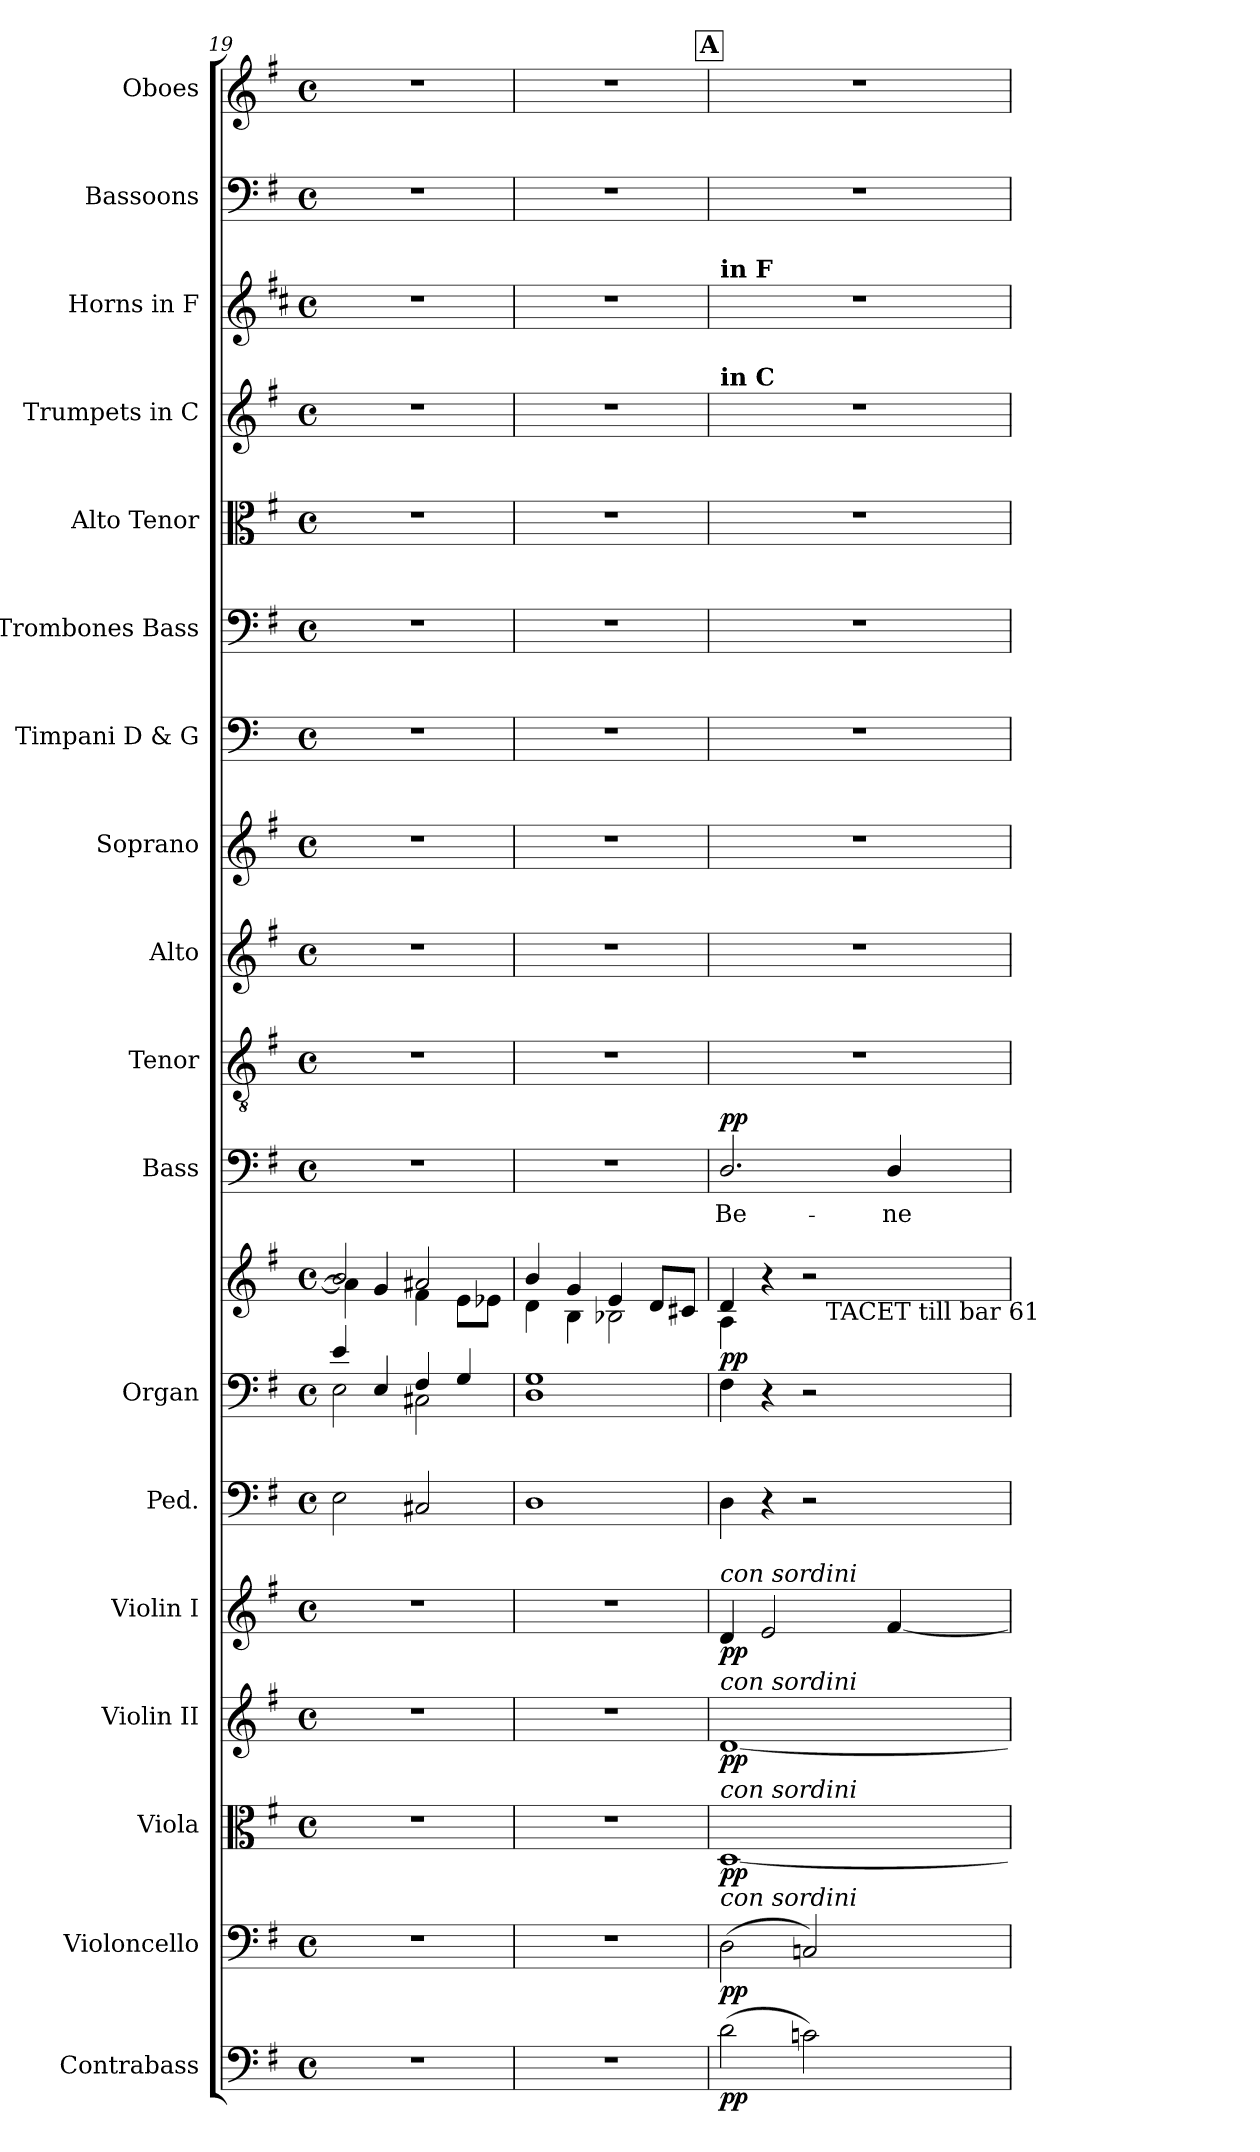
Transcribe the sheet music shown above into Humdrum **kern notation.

**kern	**dynam	**kern	**dynam	**kern	**dynam	**kern	**dynam	**kern	**dynam	**kern	**kern	**kern	**dynam	**kern	**text	**dynam	**kern	**kern	**kern	**kern	**kern	**kern	**kern	**kern	**kern	**kern
*part18	*part18	*part17	*part17	*part16	*part16	*part15	*part15	*part14	*part14	*part13	*part12	*part12	*part12	*part11	*part11	*part11	*part10	*part9	*part8	*part7	*part6	*part5	*part4	*part3	*part2	*part1
*staff19	*staff19	*staff18	*staff18	*staff17	*staff17	*staff16	*staff16	*staff15	*staff15	*staff14	*staff13	*staff12	*staff12/13	*staff11	*staff11	*staff11	*staff10	*staff9	*staff8	*staff7	*staff6	*staff5	*staff4	*staff3	*staff2	*staff1
*I"Contrabass	*	*I"Violoncello	*	*I"Viola	*	*I"Violin II	*	*I"Violin I	*	*I"Ped.	*I"Organ	*	*	*I"Bass	*	*	*I"Tenor	*I"Alto	*I"Soprano	*I"Timpani D & G	*I"Trombones  Bass	*I"Alto Tenor	*I"Trumpets in C	*I"Horns in F	*I"Bassoons	*I"Oboes
*I'Cb.	*	*I'Vc.	*	*I'Vla.	*	*I'Vln. II	*	*I'Vln. I	*	*	*I'Org.	*	*	*I'B.	*	*	*I'T.	*I'A.	*I'S.	*I'Timp.	*	*	*	*I'Hn.	*I'Bsn.	*I'Ob.
*clefF4	*	*clefF4	*	*clefC3	*	*clefG2	*	*clefG2	*	*clefF4	*clefF4	*clefG2	*	*clefF4	*	*	*clefGv2	*clefG2	*clefG2	*clefF4	*clefF4	*clefC3	*clefG2	*clefG2	*clefF4	*clefG2
*ITrd7c12	*	*	*	*	*	*	*	*	*	*	*	*	*	*	*	*	*ITrd7c12	*	*	*	*	*	*	*ITrd4c7	*	*
*k[f#]	*	*k[f#]	*	*k[f#]	*	*k[f#]	*	*k[f#]	*	*k[f#]	*k[f#]	*k[f#]	*	*k[f#]	*	*	*k[f#]	*k[f#]	*k[f#]	*k[]	*k[f#]	*k[f#]	*k[f#]	*k[f#]	*k[f#]	*k[f#]
*G:	*	*G:	*	*G:	*	*G:	*	*G:	*	*G:	*G:	*G:	*	*G:	*	*	*G:	*G:	*G:	*C:	*G:	*G:	*G:	*G:	*G:	*G:
*M4/4	*	*M4/4	*	*M4/4	*	*M4/4	*	*M4/4	*	*M4/4	*M4/4	*M4/4	*	*M4/4	*	*	*M4/4	*M4/4	*M4/4	*M4/4	*M4/4	*M4/4	*M4/4	*M4/4	*M4/4	*M4/4
*met(c)	*	*met(c)	*	*met(c)	*	*met(c)	*	*met(c)	*	*met(c)	*met(c)	*met(c)	*	*met(c)	*	*	*met(c)	*met(c)	*met(c)	*met(c)	*met(c)	*met(c)	*met(c)	*met(c)	*met(c)	*met(c)
=19	=19	=19	=19	=19	=19	=19	=19	=19	=19	=19	=19	=19	=19	=19	=19	=19	=19	=19	=19	=19	=19	=19	=19	=19	=19	=19
*	*	*	*	*	*	*	*	*	*	*	*^	*^	*	*	*	*	*	*	*	*	*	*	*	*	*	*
1r	.	1r	.	1r	.	1r	.	1r	.	2Ei\	4ei/	2Ei\	2bi/]	4ai\]	.	1r	.	.	1r	1r	1r	1r	1r	1r	1r	1r	1r	1r
.	.	.	.	.	.	.	.	.	.	.	4Ei/	.	.	4gi/	.	.	.	.	.	.	.	.	.	.	.	.	.	.
.	.	.	.	.	.	.	.	.	.	2C#Xi/	4F#i/	2C#Xi\	2a#Xi/	4f#i\	.	.	.	.	.	.	.	.	.	.	.	.	.	.
.	.	.	.	.	.	.	.	.	.	.	4Gi/	.	.	8ei\L	.	.	.	.	.	.	.	.	.	.	.	.	.	.
.	.	.	.	.	.	.	.	.	.	.	.	.	.	8e-Xi\J	.	.	.	.	.	.	.	.	.	.	.	.	.	.
*	*	*	*	*	*	*	*	*	*	*	*v	*v	*	*	*	*	*	*	*	*	*	*	*	*	*	*	*	*
=20	=20	=20	=20	=20	=20	=20	=20	=20	=20	=20	=20	=20	=20	=20	=20	=20	=20	=20	=20	=20	=20	=20	=20	=20	=20	=20	=20
1r	.	1r	.	1r	.	1r	.	1r	.	1Di	1Di 1Gi	4bi/	4di\	.	1r	.	.	1r	1r	1r	1r	1r	1r	1r	1r	1r	1r
.	.	.	.	.	.	.	.	.	.	.	.	4gi/	4Bi\	.	.	.	.	.	.	.	.	.	.	.	.	.	.
.	.	.	.	.	.	.	.	.	.	.	.	4ei/	2B-Xi\	.	.	.	.	.	.	.	.	.	.	.	.	.	.
.	.	.	.	.	.	.	.	.	.	.	.	8di/L	.	.	.	.	.	.	.	.	.	.	.	.	.	.	.
.	.	.	.	.	.	.	.	.	.	.	.	8c#Xi/J	.	.	.	.	.	.	.	.	.	.	.	.	.	.	.
!!LO:PB:g=z
!!LO:REH:place=s1:B:color=#000000:enc=box:fs=18.8792:t=A
=21	=21	=21	=21	=21	=21	=21	=21	=21	=21	=21	=21	=21	=21	=21	=21	=21	=21	=21	=21	=21	=21	=21	=21	=21	=21	=21	=21
!	!	!	!	!	!	!	!	!	!	!	!	!	!	!	!	!	!	!	!	!	!	!	!	!	!LO:TX:a:B:t=in F	!	!
!	!	!	!	!	!	!	!	!	!	!	!	!	!	!	!	!	!	!	!	!	!	!	!	!LO:TX:a:B:t=in C	!	!	!
!	!	!	!	!	!	!	!	!LO:TX:a:i:t=con sordini	!	!	!	!	!	!	!	!	!	!	!	!	!	!	!	!	!	!	!
!	!	!	!	!	!	!LO:TX:a:i:t=con sordini	!	!	!	!	!	!	!	!	!	!	!	!	!	!	!	!	!	!	!	!	!
!	!	!	!	!LO:TX:a:i:t=con sordini	!	!	!	!	!	!	!	!	!	!	!	!	!	!	!	!	!	!	!	!	!	!	!
!	!	!LO:TX:a:i:t=con sordini	!	!	!	!	!	!	!	!	!	!	!	!	!	!	!	!	!	!	!	!	!	!	!	!	!
!	!	!	!	!	!	!	!	!	!	!	!	!	!	!	!	!LO:LY:b:color=#000000	!	!	!	!	!	!	!	!	!	!	!
*	*	*	*	*	*	*	*	*	*	*	*	*	*^	*	*	*	*	*	*	*	*	*	*	*	*	*	*
(2Di\	pp	(2Di\	pp	[1Di	pp	[1di	pp	4di/	pp	4Di\	4F#i\	4di/	4Ai\	2ryy	pp	2.Di/	Be-	pp	1r	1r	1r	1r	1r	1r	1r	1r	1r	1r
.	.	.	.	.	.	.	.	2ei/	.	4r	4r	4r	2.ryy	.	.	.	.	.	.	.	.	.	.	.	.	.	.	.
2Cni\)	.	2Cni/)	.	.	.	.	.	.	.	2r	2r	2r	.	16.ryy	.	.	.	.	.	.	.	.	.	.	.	.	.	.
!	!	!	!	!	!	!	!	!	!	!	!	!	!	!LO:TX:b:t=TACET till bar 61	!	!	!	!	!	!	!	!	!	!	!	!	!	!
.	.	.	.	.	.	.	.	.	.	.	.	.	.	4ryy	.	.	.	.	.	.	.	.	.	.	.	.	.	.
!	!	!	!	!	!	!	!	!	!	!	!	!	!	!	!	!	!LO:LY:b:color=#000000	!	!	!	!	!	!	!	!	!	!	!
.	.	.	.	.	.	.	.	[4f#i/	.	.	.	.	.	.	.	4Di/	-ne-	.	.	.	.	.	.	.	.	.	.	.
.	.	.	.	.	.	.	.	.	.	.	.	.	.	8ryy	.	.	.	.	.	.	.	.	.	.	.	.	.	.
.	.	.	.	.	.	.	.	.	.	.	.	.	.	32ryy	.	.	.	.	.	.	.	.	.	.	.	.	.	.
*	*	*	*	*	*	*	*	*	*	*	*	*v	*v	*v	*	*	*	*	*	*	*	*	*	*	*	*	*	*
=	=	=	=	=	=	=	=	=	=	=	=	=	=	=	=	=	=	=	=	=	=	=	=	=	=	=
*-	*-	*-	*-	*-	*-	*-	*-	*-	*-	*-	*-	*-	*-	*-	*-	*-	*-	*-	*-	*-	*-	*-	*-	*-	*-	*-
